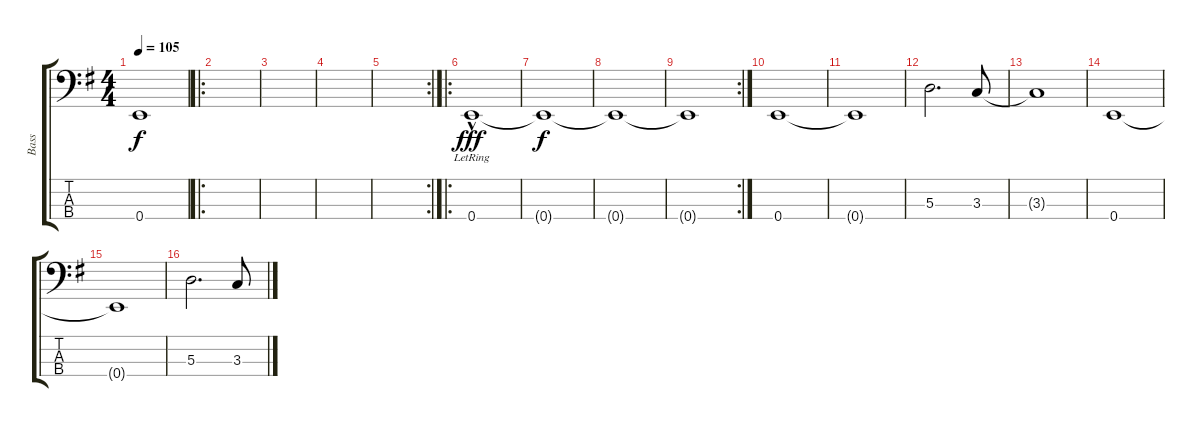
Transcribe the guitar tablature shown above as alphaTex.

\track ("Bass" "Bass") {instrument electricbassfinger}
\staff {score tabs}
\tuning (G2 D2 A1 E1) {hide}
\ts (4 4)
\tempo 105
\clef f4
\ks g
0.4{t}.1{dy f} |
\ro
|
|
|
\rc 2
|
\ro
0.4{hac lr}.1{dy fff} |
0.4{t}.1{dy f} |
0.4{t}.1 |
\rc 2
0.4{t}.1 |
0.4.1 |
0.4{t}.1 |
5.3.2{d} 3.3.8 |
3.3{t}.1 |
0.4.1 |
0.4{t}.1 |
5.3.2{d} 3.3.8
